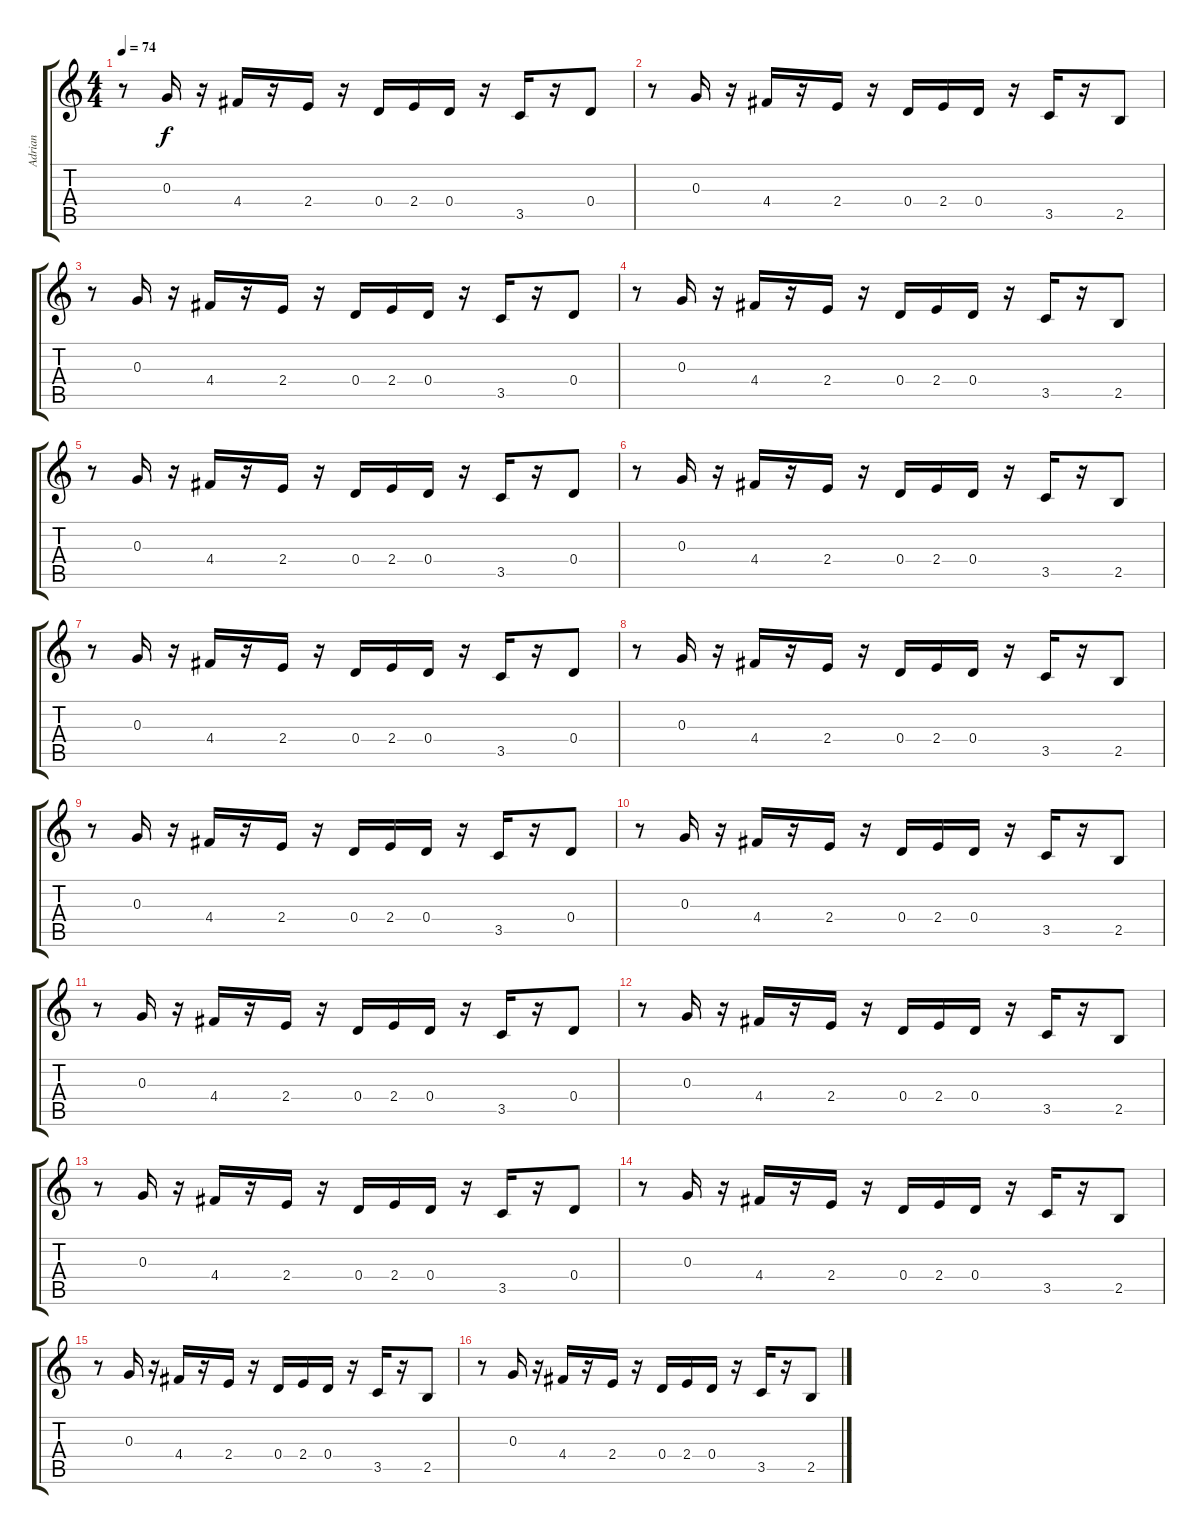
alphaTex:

\track ("Adrian" "Adrian") {instrument distortionguitar}
\staff {score tabs}
\tuning (E4 B3 G3 D3 A2 E2) {hide}
\ts (4 4)
\tempo 74
\clef g2
\ks c
r.8{dy f instrument distortionguitar} 0.3.16 r.16 4.4.16 r.16 2.4.16 r.16 0.4.16 2.4.16 0.4.16 r.16 3.5.16 r.16 0.4.8 |
r.8 0.3.16 r.16 4.4.16 r.16 2.4.16 r.16 0.4.16 2.4.16 0.4.16 r.16 3.5.16 r.16 2.5.8 |
r.8 0.3.16 r.16 4.4.16 r.16 2.4.16 r.16 0.4.16 2.4.16 0.4.16 r.16 3.5.16 r.16 0.4.8 |
r.8 0.3.16 r.16 4.4.16 r.16 2.4.16 r.16 0.4.16 2.4.16 0.4.16 r.16 3.5.16 r.16 2.5.8 |
r.8 0.3.16 r.16 4.4.16 r.16 2.4.16 r.16 0.4.16 2.4.16 0.4.16 r.16 3.5.16 r.16 0.4.8 |
r.8 0.3.16 r.16 4.4.16 r.16 2.4.16 r.16 0.4.16 2.4.16 0.4.16 r.16 3.5.16 r.16 2.5.8 |
r.8 0.3.16 r.16 4.4.16 r.16 2.4.16 r.16 0.4.16 2.4.16 0.4.16 r.16 3.5.16 r.16 0.4.8 |
r.8 0.3.16 r.16 4.4.16 r.16 2.4.16 r.16 0.4.16 2.4.16 0.4.16 r.16 3.5.16 r.16 2.5.8 |
r.8 0.3.16 r.16 4.4.16 r.16 2.4.16 r.16 0.4.16 2.4.16 0.4.16 r.16 3.5.16 r.16 0.4.8 |
r.8 0.3.16 r.16 4.4.16 r.16 2.4.16 r.16 0.4.16 2.4.16 0.4.16 r.16 3.5.16 r.16 2.5.8 |
r.8 0.3.16 r.16 4.4.16 r.16 2.4.16 r.16 0.4.16 2.4.16 0.4.16 r.16 3.5.16 r.16 0.4.8 |
r.8 0.3.16 r.16 4.4.16 r.16 2.4.16 r.16 0.4.16 2.4.16 0.4.16 r.16 3.5.16 r.16 2.5.8 |
r.8 0.3.16 r.16 4.4.16 r.16 2.4.16 r.16 0.4.16 2.4.16 0.4.16 r.16 3.5.16 r.16 0.4.8 |
r.8 0.3.16 r.16 4.4.16 r.16 2.4.16 r.16 0.4.16 2.4.16 0.4.16 r.16 3.5.16 r.16 2.5.8 |
r.8 0.3.16 r.16 4.4.16 r.16 2.4.16 r.16 0.4.16 2.4.16 0.4.16 r.16 3.5.16 r.16 2.5.8 |
r.8 0.3.16 r.16 4.4.16 r.16 2.4.16 r.16 0.4.16 2.4.16 0.4.16 r.16 3.5.16 r.16 2.5.8
